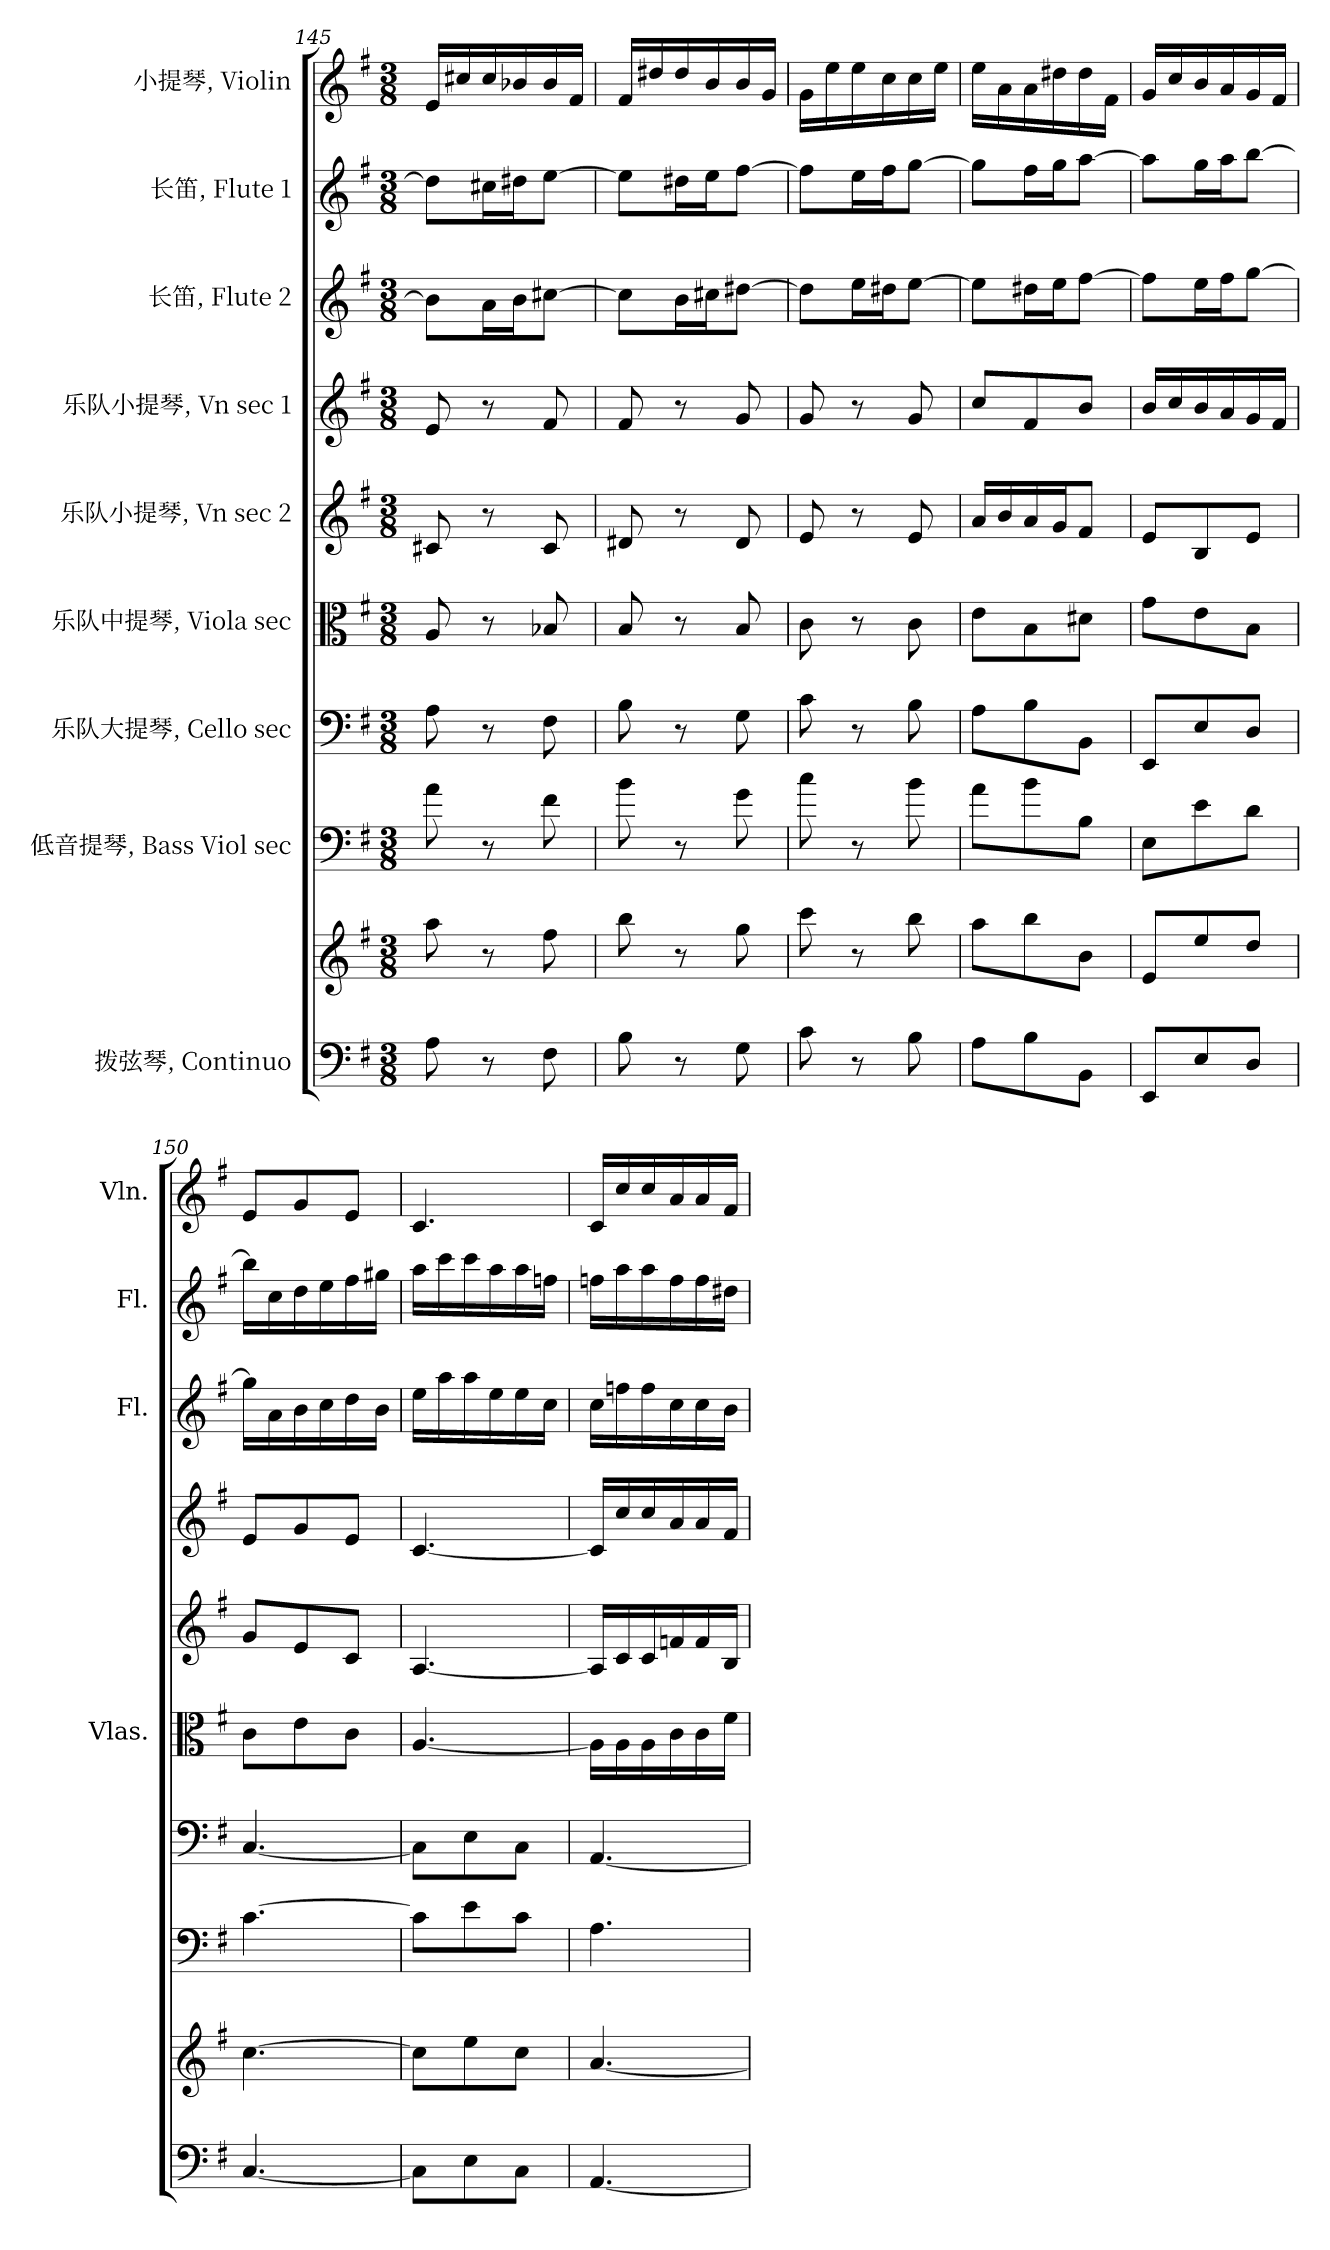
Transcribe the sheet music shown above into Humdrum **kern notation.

**kern	**kern	**kern	**kern	**kern	**kern	**kern	**kern	**kern	**kern
*part9	*part9	*part8	*part7	*part6	*part5	*part4	*part3	*part2	*part1
*staff10	*staff9	*staff8	*staff7	*staff6	*staff5	*staff4	*staff3	*staff2	*staff1
*I"拨弦琴, Continuo	*	*I"低音提琴, Bass Viol sec	*I"乐队大提琴, Cello sec	*I"乐队中提琴, Viola sec	*I"乐队小提琴, Vn sec 2	*I"乐队小提琴, Vn sec 1	*I"长笛, Flute 2	*I"长笛, Flute 1	*I"小提琴, Violin
*	*	*	*	*I'Vlas.	*	*	*I'Fl.	*I'Fl.	*I'Vln.
*clefF4	*clefG2	*clefF4	*clefF4	*clefC3	*clefG2	*clefG2	*clefG2	*clefG2	*clefG2
*	*	*ITrd7c12	*	*	*	*	*	*	*
*k[f#]	*k[f#]	*k[f#]	*k[f#]	*k[f#]	*k[f#]	*k[f#]	*k[f#]	*k[f#]	*k[f#]
*M3/8	*M3/8	*M3/8	*M3/8	*M3/8	*M3/8	*M3/8	*M3/8	*M3/8	*M3/8
=145	=145	=145	=145	=145	=145	=145	=145	=145	=145
8A\	8aa\	8A\	8A\	8A/	8c#X/	8e/	8b\L]	8dd\L]	16e/LL
.	.	.	.	.	.	.	.	.	16cc#X/
8r	8r	8r	8r	8r	8r	8r	16a\L	16cc#X\L	16cc#/
.	.	.	.	.	.	.	16b\J	16dd#X\J	16b-X/
8F#\	8ff#\	8F#\	8F#\	8B-X/	8c#/	8f#/	[8cc#X\J	[8ee\J	16b-/
.	.	.	.	.	.	.	.	.	16f#/JJ
=146	=146	=146	=146	=146	=146	=146	=146	=146	=146
8B\	8bb\	8B\	8B\	8B/	8d#X/	8f#/	8cc#\L]	8ee\L]	16f#/LL
.	.	.	.	.	.	.	.	.	16dd#X/
8r	8r	8r	8r	8r	8r	8r	16b\L	16dd#X\L	16dd#/
.	.	.	.	.	.	.	16cc#X\J	16ee\J	16b/
8G\	8gg\	8G\	8G\	8B/	8d#/	8g/	[8dd#X\J	[8ff#\J	16b/
.	.	.	.	.	.	.	.	.	16g/JJ
=147	=147	=147	=147	=147	=147	=147	=147	=147	=147
8c\	8ccc\	8c\	8c\	8c\	8e/	8g/	8dd#\L]	8ff#\L]	16g\LL
.	.	.	.	.	.	.	.	.	16ee\
8r	8r	8r	8r	8r	8r	8r	16ee\L	16ee\L	16ee\
.	.	.	.	.	.	.	16dd#X\J	16ff#\J	16cc\
8B\	8bb\	8B\	8B\	8c\	8e/	8g/	[8ee\J	[8gg\J	16cc\
.	.	.	.	.	.	.	.	.	16ee\JJ
!!LO:PB:g=z
=148	=148	=148	=148	=148	=148	=148	=148	=148	=148
8A\L	8aa\L	8A\L	8A\L	8e\L	16a/LL	8cc/L	8ee\L]	8gg\L]	16ee\LL
.	.	.	.	.	16b/	.	.	.	16a\
8B\	8bb\	8B\	8B\	8B\	16a/	8f#/	16dd#X\L	16ff#\L	16a\
.	.	.	.	.	16g/J	.	16ee\J	16gg\J	16dd#X\
8BB\J	8b\J	8BB\J	8BB\J	8d#X\J	8f#/J	8b/J	[8ff#\J	[8aa\J	16dd#\
.	.	.	.	.	.	.	.	.	16f#\JJ
=149	=149	=149	=149	=149	=149	=149	=149	=149	=149
8EE/L	8e/L	8EE\L	8EE/L	8g\L	8e/L	16b/LL	8ff#\L]	8aa\L]	16g/LL
.	.	.	.	.	.	16cc/	.	.	16cc/
8E/	8ee/	8E\	8E/	8e\	8B/	16b/	16ee\L	16gg\L	16b/
.	.	.	.	.	.	16a/	16ff#\J	16aa\J	16a/
8D/J	8dd/J	8D\J	8D/J	8B\J	8e/J	16g/	[8gg\J	[8bb\J	16g/
.	.	.	.	.	.	16f#/JJ	.	.	16f#/JJ
=150	=150	=150	=150	=150	=150	=150	=150	=150	=150
[4.C/	[4.cc\	[4.C\	[4.C/	8c\L	8g/L	8e/L	16gg\LL]	16bb\LL]	8e/L
.	.	.	.	.	.	.	16a\	16cc\	.
.	.	.	.	8e\	8e/	8g/	16b\	16dd\	8g/
.	.	.	.	.	.	.	16cc\	16ee\	.
.	.	.	.	8c\J	8c/J	8e/J	16dd\	16ff#\	8e/J
.	.	.	.	.	.	.	16b\JJ	16gg#X\JJ	.
=151	=151	=151	=151	=151	=151	=151	=151	=151	=151
8C\L]	8cc\L]	8C\L]	8C\L]	[4.A/	[4.A/	[4.c/	16ee\LL	16aa\LL	4.c/
.	.	.	.	.	.	.	16aa\	16ccc\	.
8E\	8ee\	8E\	8E\	.	.	.	16aa\	16ccc\	.
.	.	.	.	.	.	.	16ee\	16aa\	.
8C\J	8cc\J	8C\J	8C\J	.	.	.	16ee\	16aa\	.
.	.	.	.	.	.	.	16cc\JJ	16ffn\JJ	.
=152	=152	=152	=152	=152	=152	=152	=152	=152	=152
[4.AA/	[4.a/	4.AA\	[4.AA/	16A\LL]	16A/LL]	16c/LL]	16cc\LL	16ffn\LL	16c/LL
.	.	.	.	16A\	16c/	16cc/	16ffn\	16aa\	16cc/
.	.	.	.	16A\	16c/	16cc/	16ff\	16aa\	16cc/
.	.	.	.	16c\	16fn/	16a/	16cc\	16ff\	16a/
.	.	.	.	16c\	16f/	16a/	16cc\	16ff\	16a/
.	.	.	.	16f#\JJ	16B/JJ	16f#/JJ	16b\JJ	16dd#X\JJ	16f#/JJ
=	=	=	=	=	=	=	=	=	=
*-	*-	*-	*-	*-	*-	*-	*-	*-	*-
